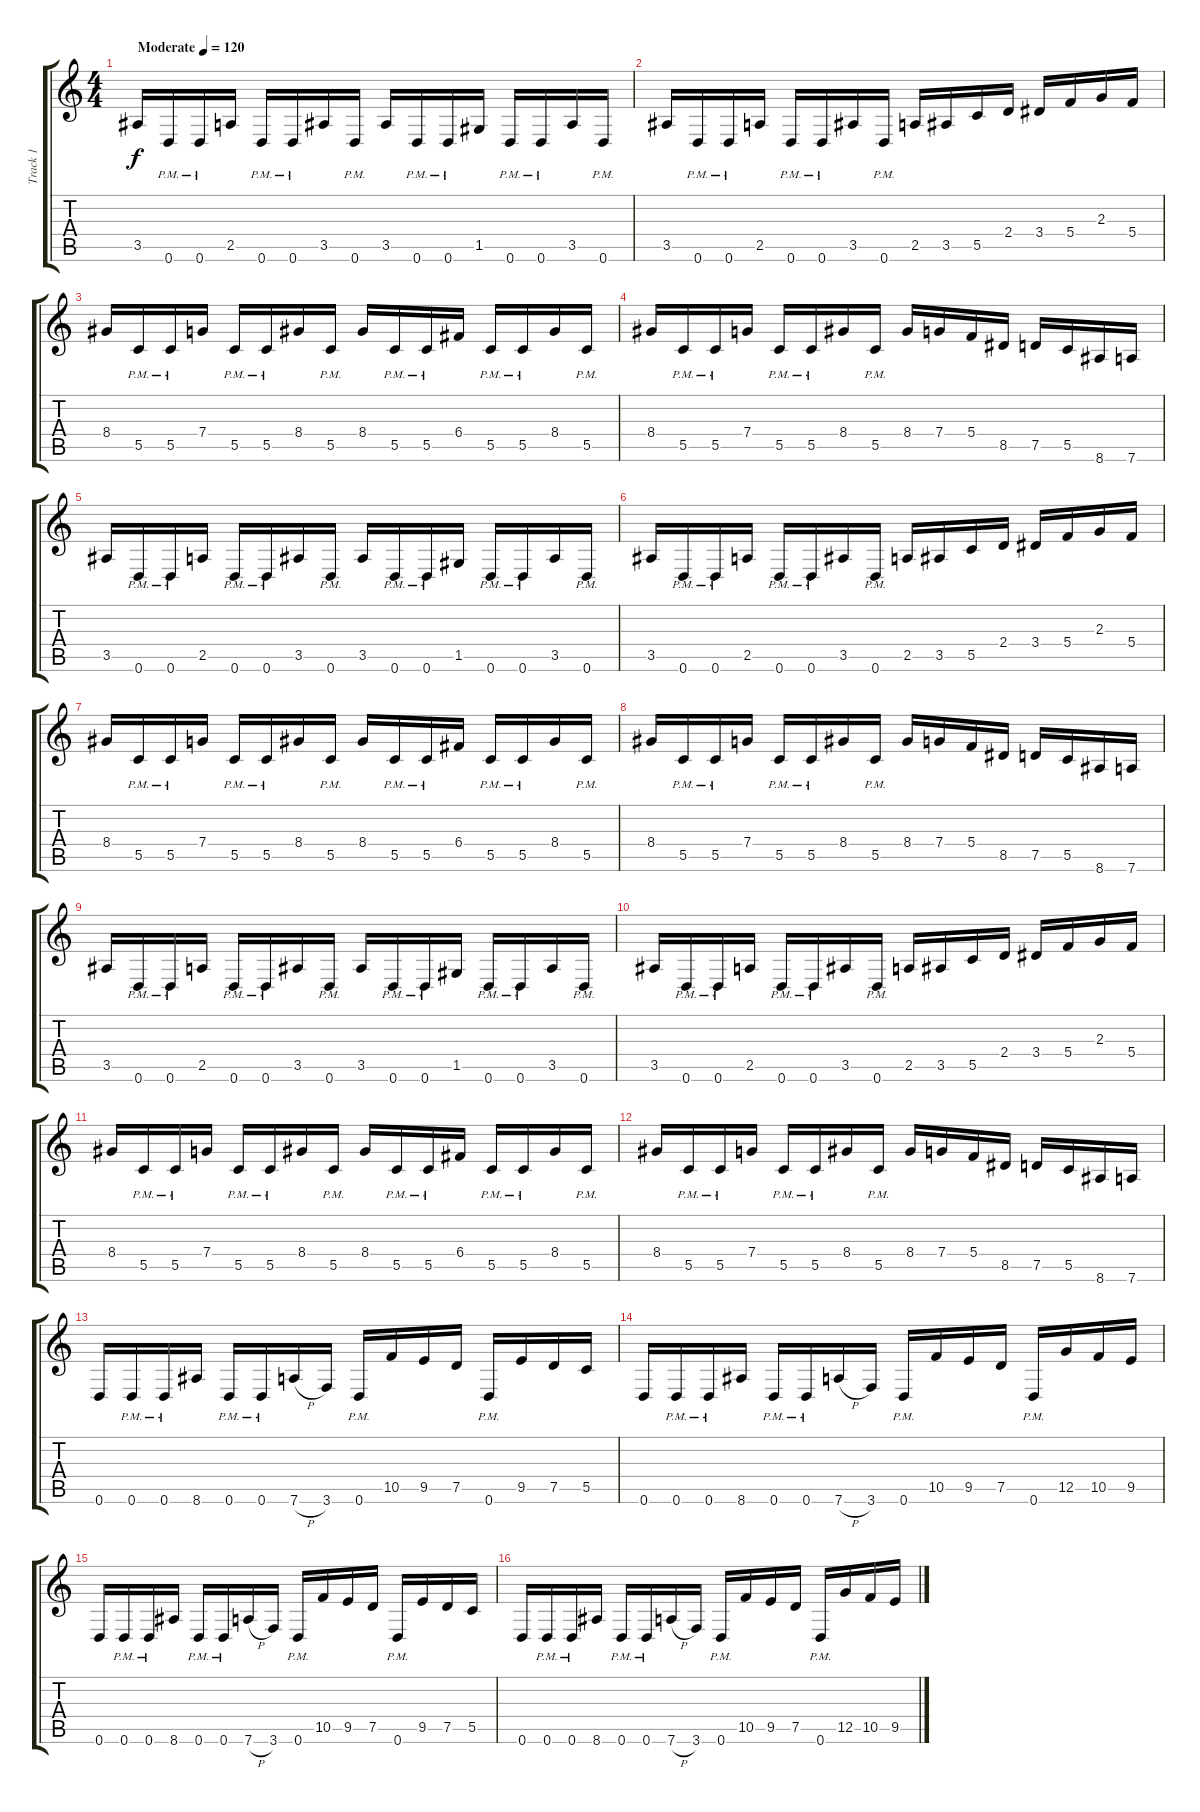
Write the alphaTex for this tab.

\track ("Track 1" "Track 1") {instrument overdrivenguitar}
\staff {score tabs}
\tuning (D4 A3 F3 C3 G2 D2) {hide}
\ts (4 4)
\tempo (120 "Moderate")
\clef g2
\ks c
3.5.16{dy f instrument overdrivenguitar} 0.6{pm}.16 0.6{pm}.16 2.5.16 0.6{pm}.16 0.6{pm}.16 3.5.16 0.6{pm}.16 3.5.16 0.6{pm}.16 0.6{pm}.16 1.5.16 0.6{pm}.16 0.6{pm}.16 3.5.16 0.6{pm}.16 |
3.5.16 0.6{pm}.16 0.6{pm}.16 2.5.16 0.6{pm}.16 0.6{pm}.16 3.5.16 0.6{pm}.16 2.5.16 3.5.16 5.5.16 2.4.16 3.4.16 5.4.16 2.3.16 5.4.16 |
8.4.16 5.5{pm}.16 5.5{pm}.16 7.4.16 5.5{pm}.16 5.5{pm}.16 8.4.16 5.5{pm}.16 8.4.16 5.5{pm}.16 5.5{pm}.16 6.4.16 5.5{pm}.16 5.5{pm}.16 8.4.16 5.5{pm}.16 |
8.4.16 5.5{pm}.16 5.5{pm}.16 7.4.16 5.5{pm}.16 5.5{pm}.16 8.4.16 5.5{pm}.16 8.4.16 7.4.16 5.4.16 8.5.16 7.5.16 5.5.16 8.6.16 7.6.16 |
3.5.16 0.6{pm}.16 0.6{pm}.16 2.5.16 0.6{pm}.16 0.6{pm}.16 3.5.16 0.6{pm}.16 3.5.16 0.6{pm}.16 0.6{pm}.16 1.5.16 0.6{pm}.16 0.6{pm}.16 3.5.16 0.6{pm}.16 |
3.5.16 0.6{pm}.16 0.6{pm}.16 2.5.16 0.6{pm}.16 0.6{pm}.16 3.5.16 0.6{pm}.16 2.5.16 3.5.16 5.5.16 2.4.16 3.4.16 5.4.16 2.3.16 5.4.16 |
8.4.16 5.5{pm}.16 5.5{pm}.16 7.4.16 5.5{pm}.16 5.5{pm}.16 8.4.16 5.5{pm}.16 8.4.16 5.5{pm}.16 5.5{pm}.16 6.4.16 5.5{pm}.16 5.5{pm}.16 8.4.16 5.5{pm}.16 |
8.4.16 5.5{pm}.16 5.5{pm}.16 7.4.16 5.5{pm}.16 5.5{pm}.16 8.4.16 5.5{pm}.16 8.4.16 7.4.16 5.4.16 8.5.16 7.5.16 5.5.16 8.6.16 7.6.16 |
3.5.16 0.6{pm}.16 0.6{pm}.16 2.5.16 0.6{pm}.16 0.6{pm}.16 3.5.16 0.6{pm}.16 3.5.16 0.6{pm}.16 0.6{pm}.16 1.5.16 0.6{pm}.16 0.6{pm}.16 3.5.16 0.6{pm}.16 |
3.5.16 0.6{pm}.16 0.6{pm}.16 2.5.16 0.6{pm}.16 0.6{pm}.16 3.5.16 0.6{pm}.16 2.5.16 3.5.16 5.5.16 2.4.16 3.4.16 5.4.16 2.3.16 5.4.16 |
8.4.16 5.5{pm}.16 5.5{pm}.16 7.4.16 5.5{pm}.16 5.5{pm}.16 8.4.16 5.5{pm}.16 8.4.16 5.5{pm}.16 5.5{pm}.16 6.4.16 5.5{pm}.16 5.5{pm}.16 8.4.16 5.5{pm}.16 |
8.4.16 5.5{pm}.16 5.5{pm}.16 7.4.16 5.5{pm}.16 5.5{pm}.16 8.4.16 5.5{pm}.16 8.4.16 7.4.16 5.4.16 8.5.16 7.5.16 5.5.16 8.6.16 7.6.16 |
0.6.16 0.6{pm}.16 0.6{pm}.16 8.6.16 0.6{pm}.16 0.6{pm}.16 7.6{h}.16 3.6.16 0.6{pm}.16 10.5.16 9.5.16 7.5.16 0.6{pm}.16 9.5.16 7.5.16 5.5.16 |
0.6.16 0.6{pm}.16 0.6{pm}.16 8.6.16 0.6{pm}.16 0.6{pm}.16 7.6{h}.16 3.6.16 0.6{pm}.16 10.5.16 9.5.16 7.5.16 0.6{pm}.16 12.5.16 10.5.16 9.5.16 |
0.6.16 0.6{pm}.16 0.6{pm}.16 8.6.16 0.6{pm}.16 0.6{pm}.16 7.6{h}.16 3.6.16 0.6{pm}.16 10.5.16 9.5.16 7.5.16 0.6{pm}.16 9.5.16 7.5.16 5.5.16 |
0.6.16 0.6{pm}.16 0.6{pm}.16 8.6.16 0.6{pm}.16 0.6{pm}.16 7.6{h}.16 3.6.16 0.6{pm}.16 10.5.16 9.5.16 7.5.16 0.6{pm}.16 12.5.16 10.5.16 9.5.16
